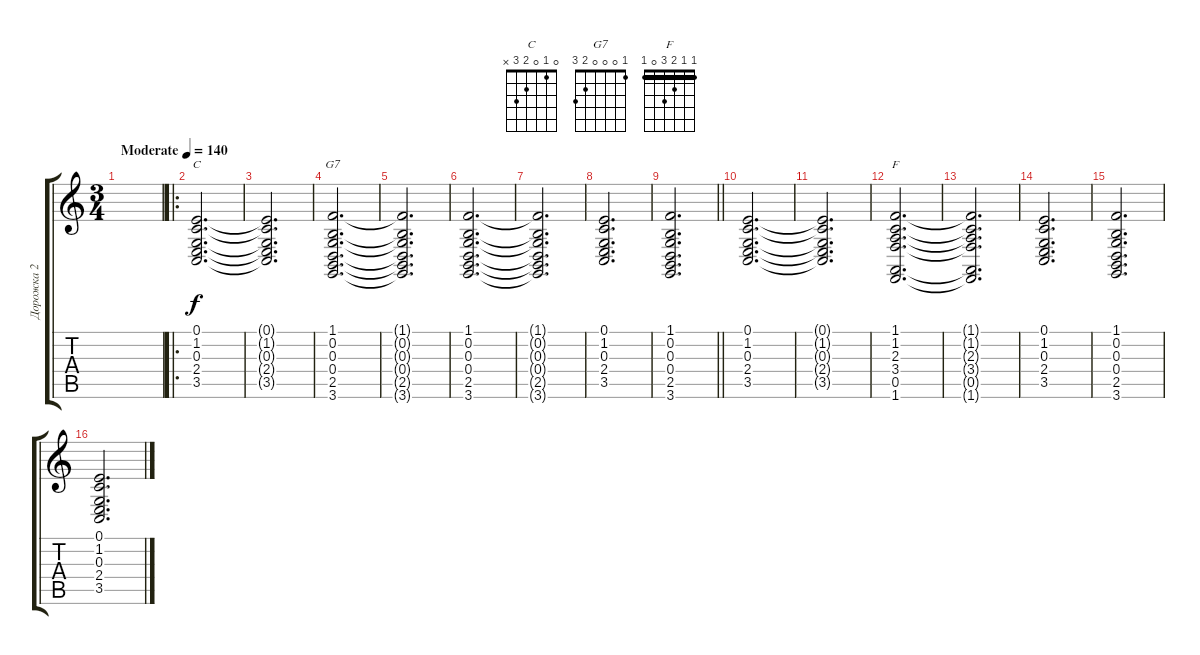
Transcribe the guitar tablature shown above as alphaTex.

\track ("Дорожка 2" "Дорожка 2") {instrument synthvoice}
\staff {score tabs}
\tuning (E4 B3 G3 D3 A2 E2) {hide}
\chord ("C" 0 1 0 2 3 x)
\chord ("G7" 1 0 0 0 2 3)
\chord ("F" 1 1 2 3 0 1) {barre 1}
\ts (3 4)
\tempo (140 "Moderate")
\clef g2
\ks c
|
\ro
(0.1 1.2 0.3 2.4 3.5).2{d ch "C"} |
(0.1{t} 1.2{t} 0.3{t} 2.4{t} 3.5{t}).2{d} |
(1.1 0.2 0.3 0.4 2.5 3.6).2{d ch "G7"} |
(1.1{t} 0.2{t} 0.3{t} 0.4{t} 2.5{t} 3.6{t}).2{d} |
(1.1 0.2 0.3 0.4 2.5 3.6).2{d} |
(1.1{t} 0.2{t} 0.3{t} 0.4{t} 2.5{t} 3.6{t}).2{d} |
(0.1 1.2 0.3 2.4 3.5).2{d} |
\barLineRight lightlight
(1.1 0.2 0.3 0.4 2.5 3.6).2{d} |
(0.1 1.2 0.3 2.4 3.5).2{d} |
(0.1{t} 1.2{t} 0.3{t} 2.4{t} 3.5{t}).2{d} |
(1.1 1.2 2.3 3.4 0.5 1.6).2{d ch "F"} |
(1.1{t} 1.2{t} 2.3{t} 3.4{t} 0.5{t} 1.6{t}).2{d} |
(0.1 1.2 0.3 2.4 3.5).2{d} |
(1.1 0.2 0.3 0.4 2.5 3.6).2{d} |
(0.1 1.2 0.3 2.4 3.5).2{d}
